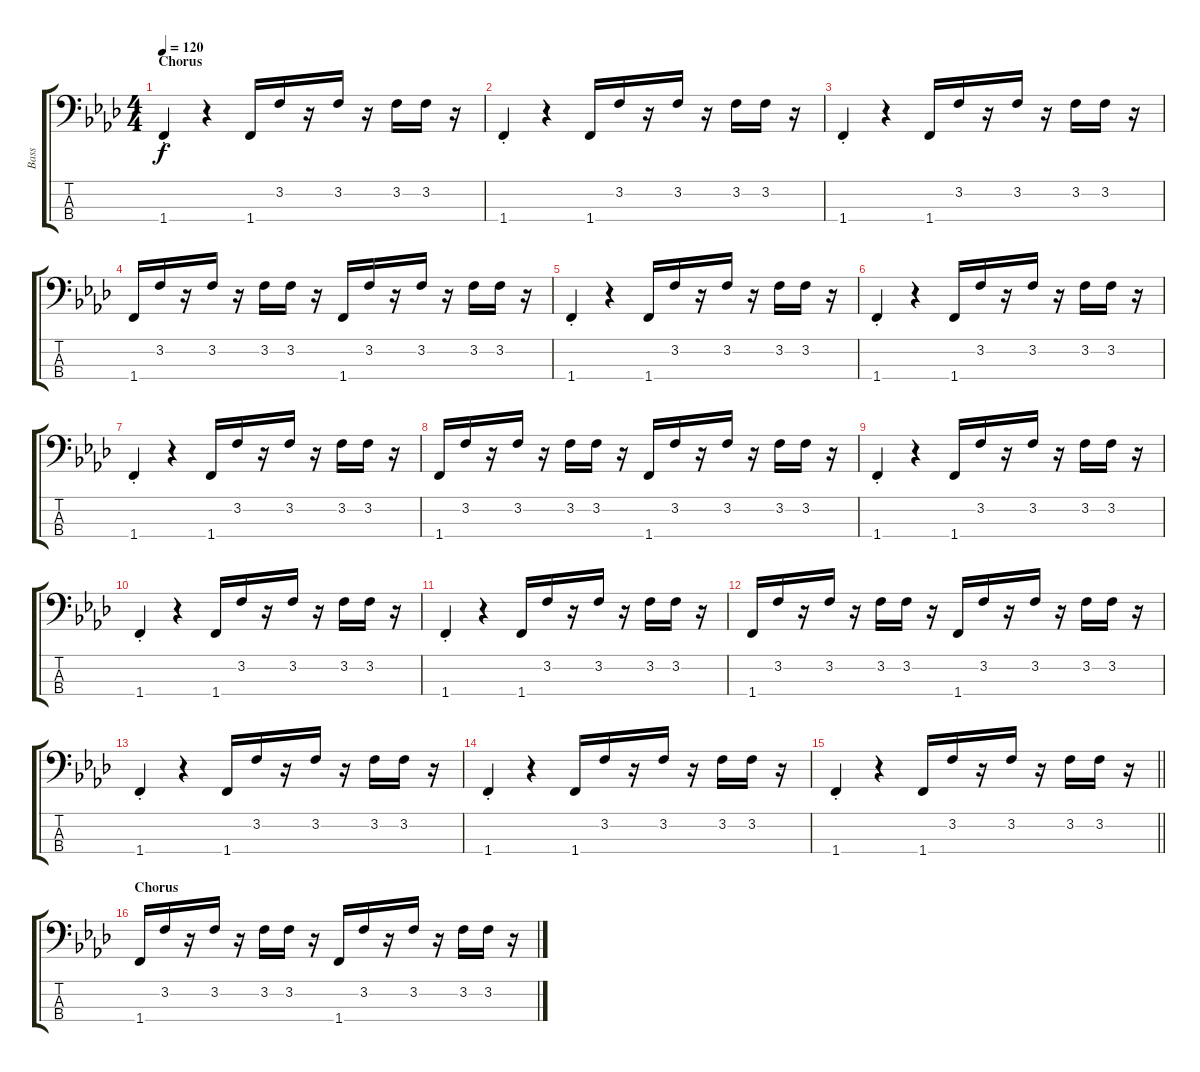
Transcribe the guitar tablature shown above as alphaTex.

\track ("Bass" "Bass") {instrument fretlessbass}
\staff {score tabs}
\tuning (G2 D2 A1 E1) {hide}
\ts (4 4)
\section ("" "Chorus")
\tempo 120
\clef f4
\ks fminor
1.4{st}.4{dy f} r.4 1.4.16 3.2.16 r.16 3.2.16 r.16 3.2.16 3.2.16 r.16 |
1.4{st}.4 r.4 1.4.16 3.2.16 r.16 3.2.16 r.16 3.2.16 3.2.16 r.16 |
1.4{st}.4 r.4 1.4.16 3.2.16 r.16 3.2.16 r.16 3.2.16 3.2.16 r.16 |
1.4.16 3.2.16 r.16 3.2.16 r.16 3.2.16 3.2.16 r.16 1.4.16 3.2.16 r.16 3.2.16 r.16 3.2.16 3.2.16 r.16 |
1.4{st}.4 r.4 1.4.16 3.2.16 r.16 3.2.16 r.16 3.2.16 3.2.16 r.16 |
1.4{st}.4 r.4 1.4.16 3.2.16 r.16 3.2.16 r.16 3.2.16 3.2.16 r.16 |
1.4{st}.4 r.4 1.4.16 3.2.16 r.16 3.2.16 r.16 3.2.16 3.2.16 r.16 |
1.4.16 3.2.16 r.16 3.2.16 r.16 3.2.16 3.2.16 r.16 1.4.16 3.2.16 r.16 3.2.16 r.16 3.2.16 3.2.16 r.16 |
1.4{st}.4 r.4 1.4.16 3.2.16 r.16 3.2.16 r.16 3.2.16 3.2.16 r.16 |
1.4{st}.4 r.4 1.4.16 3.2.16 r.16 3.2.16 r.16 3.2.16 3.2.16 r.16 |
1.4{st}.4 r.4 1.4.16 3.2.16 r.16 3.2.16 r.16 3.2.16 3.2.16 r.16 |
1.4.16 3.2.16 r.16 3.2.16 r.16 3.2.16 3.2.16 r.16 1.4.16 3.2.16 r.16 3.2.16 r.16 3.2.16 3.2.16 r.16 |
1.4{st}.4 r.4 1.4.16 3.2.16 r.16 3.2.16 r.16 3.2.16 3.2.16 r.16 |
1.4{st}.4 r.4 1.4.16 3.2.16 r.16 3.2.16 r.16 3.2.16 3.2.16 r.16 |
\barLineRight lightlight
1.4{st}.4 r.4 1.4.16 3.2.16 r.16 3.2.16 r.16 3.2.16 3.2.16 r.16 |
\section ("" "Chorus")
1.4.16 3.2.16 r.16 3.2.16 r.16 3.2.16 3.2.16 r.16 1.4.16 3.2.16 r.16 3.2.16 r.16 3.2.16 3.2.16 r.16
